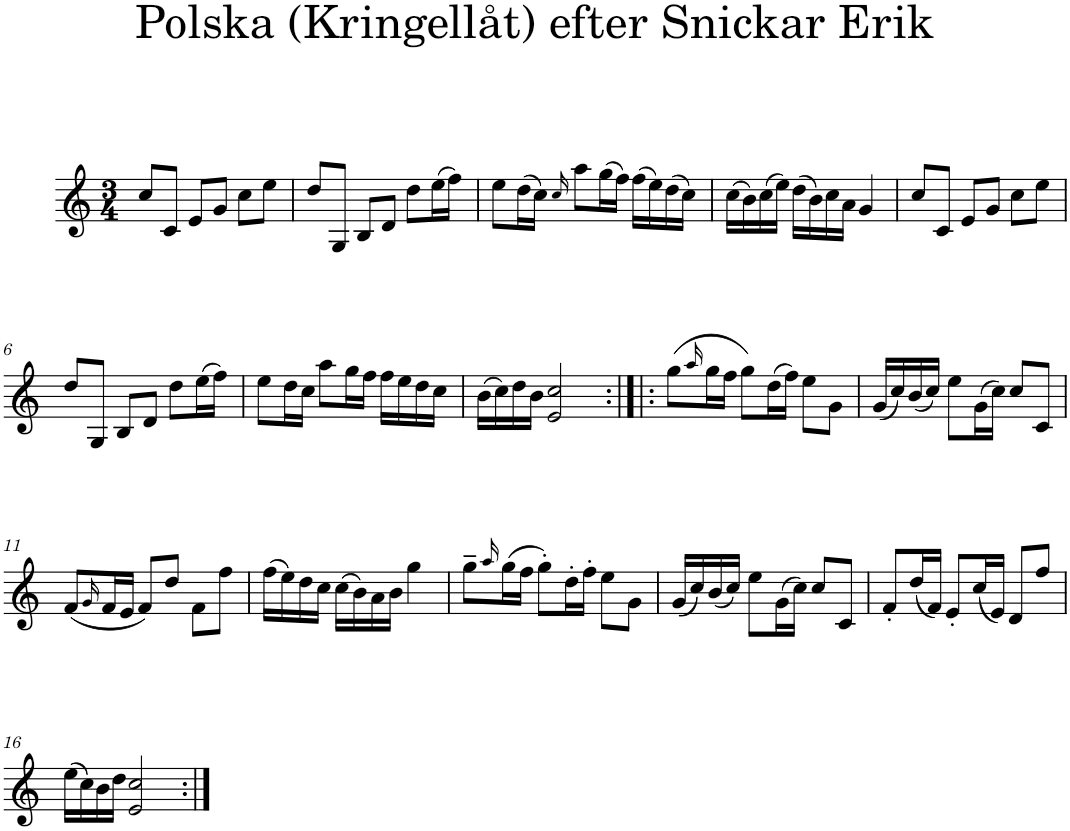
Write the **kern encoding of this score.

**kern
*part1
*staff1
*I"Piano
*I'Pno
*clefG2
*k[]
*M3/4
=1
8cc/L
8c/J
8e/L
8g/J
8cc\L
8ee\J
=2
8dd/L
8G/J
8B/L
8d/J
8dd\L
(16ee\L
16ff\JJ)
=3
8ee\L
(16dd\L
16cc\JJ)
16qcc/
8aa\L
(16gg\L
16ff\JJ)
(16ff\LL
16ee\)
(16dd\
16cc\JJ)
=4
(16cc\LL
16b\)
(16cc\
16ee\JJ)
(16dd\LL
16b\)
16cc\
16a\JJ
4g/
=5
8cc/L
8c/J
8e/L
8g/J
8cc\L
8ee\J
!!LO:LB:g=z
=6
8dd/L
8G/J
8B/L
8d/J
8dd\L
(16ee\L
16ff\JJ)
=7
8ee\L
16dd\L
16cc\JJ
8aa\L
16gg\L
16ff\JJ
16ff\LL
16ee\
16dd\
16cc\JJ
=8
(16b\LL
16cc\)
16dd\
16b\JJ
2e/ 2cc/
=9:|!|:
(8gg\L
16qaa/
16gg\L
16ff\JJ
8gg\L)
(16dd\L
16ff\JJ)
8ee\L
8g\J
=10
(16g/LL
16cc/)
(16b/
16cc/JJ)
8ee\L
(16g\L
16cc\JJ)
8cc/L
8c/J
!!LO:LB:g=z
=11
(8f/L
16qg/
16f/L
16e/JJ
8f/L)
8dd/J
8f\L
8ff\J
=12
(16ff\LL
16ee\)
16dd\
16cc\JJ
(16cc\LL
16b\)
16a\
16b\JJ
4gg\
=13
8gg~\L
16qaa/
(16gg\L
16ff\JJ
8gg'\L)
16dd'\L
16ff'\JJ
8ee\L
8g\J
=14
(16g/LL
16cc/)
(16b/
16cc/JJ)
8ee\L
(16g\L
16cc\JJ)
8cc/L
8c/J
=15
8f'/L
(16dd/L
16f/JJ)
8e'/L
(16cc/L
16e/JJ)
8d/L
8ff/J
!!LO:LB:g=z
=16
(16ee\LL
16cc\)
16b\
16dd\JJ
2e/ 2cc/
=:|!
*-
